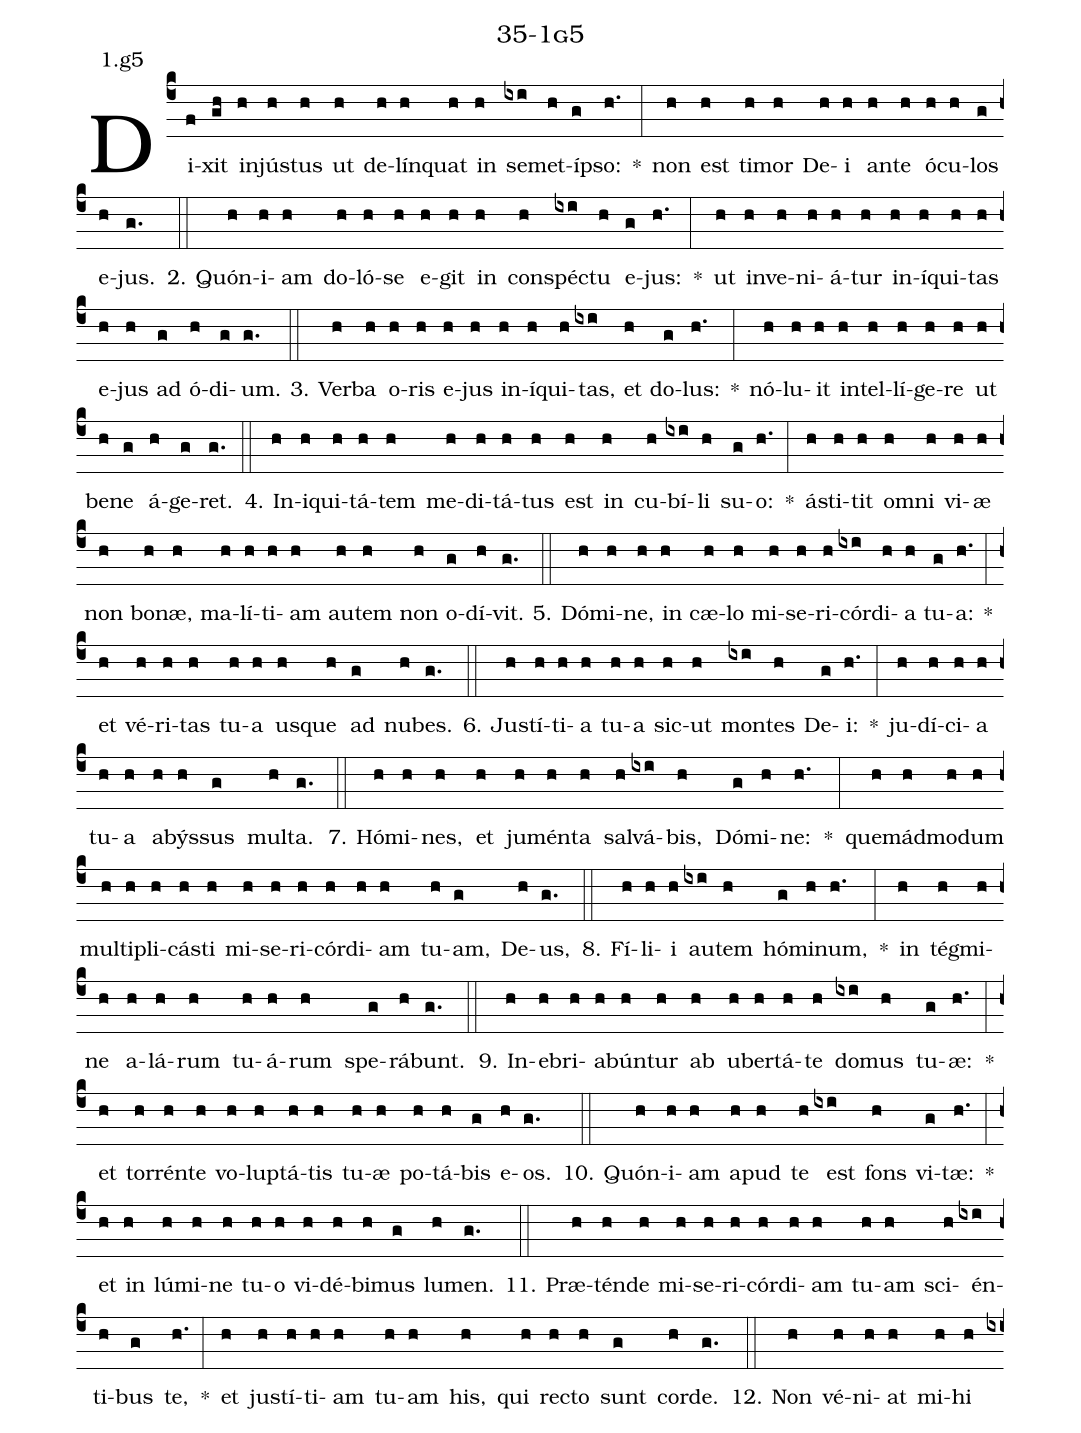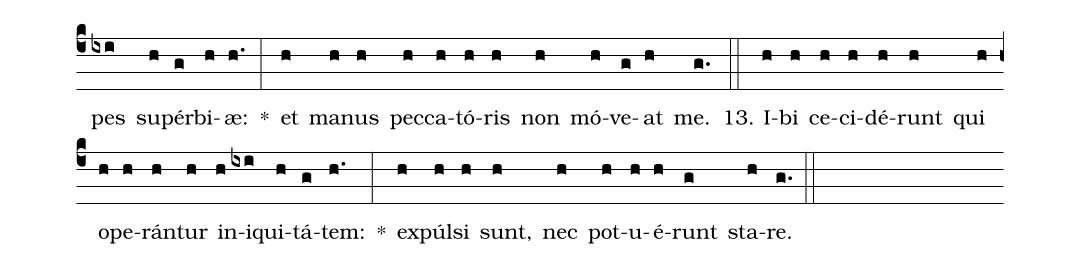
name: 35-1g5;
annotation: 1.g5;
%%
(c4)Di(f)xit(gh) in(h)jús(h)tus(h) ut(h) de(h)lín(h)quat(h) in(h) se(ixi)met(h)íp(g)so:(h.) *(:) non(h) est(h) ti(h)mor(h) De(h)i(h) an(h)te(h) ó(h)cu(h)los(g) e(h)jus.(g.) (::)
2. Quón(h)i(h)am(h) do(h)ló(h)se(h) e(h)git(h) in(h) con(h)spéc(ixi)tu(h) e(g)jus:(h.) *(:) ut(h) in(h)ve(h)ni(h)á(h)tur(h) in(h)í(h)qui(h)tas(h) e(h)jus(h) ad(g) ó(h)di(g)um.(g.) (::)
3. Ver(h)ba(h) o(h)ris(h) e(h)jus(h) in(h)í(h)qui(h)tas,(ixi) et(h) do(g)lus:(h.) *(:) nó(h)lu(h)it(h) in(h)tel(h)lí(h)ge(h)re(h) ut(h) be(h)ne(g) á(h)ge(g)ret.(g.) (::)
4. In(h)i(h)qui(h)tá(h)tem(h) me(h)di(h)tá(h)tus(h) est(h) in(h) cu(h)bí(ixi)li(h) su(g)o:(h.) *(:) á(h)sti(h)tit(h) om(h)ni(h) vi(h)æ(h) non(h) bo(h)næ,(h) ma(h)lí(h)ti(h)am(h) au(h)tem(h) non(h) o(g)dí(h)vit.(g.) (::)
5. Dó(h)mi(h)ne,(h) in(h) cæ(h)lo(h) mi(h)se(h)ri(h)cór(ixi)di(h)a(h) tu(g)a:(h.) *(:) et(h) vé(h)ri(h)tas(h) tu(h)a(h) us(h)que(h) ad(g) nu(h)bes.(g.) (::)
6. Jus(h)tí(h)ti(h)a(h) tu(h)a(h) sic(h)ut(h) mon(ixi)tes(h) De(g)i:(h.) *(:) ju(h)dí(h)ci(h)a(h) tu(h)a(h) a(h)býs(h)sus(g) mul(h)ta.(g.) (::)
7. Hó(h)mi(h)nes,(h) et(h) ju(h)mén(h)ta(h) sal(h)vá(ixi)bis,(h) Dó(g)mi(h)ne:(h.) *(:) quem(h)ád(h)mo(h)dum(h) mul(h)ti(h)pli(h)cás(h)ti(h) mi(h)se(h)ri(h)cór(h)di(h)am(h) tu(h)am,(g) De(h)us,(g.) (::)
8. Fí(h)li(h)i(h) au(ixi)tem(h) hó(g)mi(h)num,(h.) *(:) in(h) tég(h)mi(h)ne(h) a(h)lá(h)rum(h) tu(h)á(h)rum(h) spe(g)rá(h)bunt.(g.) (::)
9. In(h)e(h)bri(h)a(h)bún(h)tur(h) ab(h) u(h)ber(h)tá(h)te(h) do(ixi)mus(h) tu(g)æ:(h.) *(:) et(h) tor(h)rén(h)te(h) vo(h)lup(h)tá(h)tis(h) tu(h)æ(h) po(h)tá(h)bis(g) e(h)os.(g.) (::)
10. Quón(h)i(h)am(h) a(h)pud(h) te(h) est(ixi) fons(h) vi(g)tæ:(h.) *(:) et(h) in(h) lú(h)mi(h)ne(h) tu(h)o(h) vi(h)dé(h)bi(h)mus(g) lu(h)men.(g.) (::)
11. Præ(h)tén(h)de(h) mi(h)se(h)ri(h)cór(h)di(h)am(h) tu(h)am(h) sci(h)én(ixi)ti(h)bus(g) te,(h.) *(:) et(h) jus(h)tí(h)ti(h)am(h) tu(h)am(h) his,(h) qui(h) rec(h)to(h) sunt(g) cor(h)de.(g.) (::)
12. Non(h) vé(h)ni(h)at(h) mi(h)hi(h) pes(ixi) su(h)pér(g)bi(h)æ:(h.) *(:) et(h) ma(h)nus(h) pec(h)ca(h)tó(h)ris(h) non(h) mó(h)ve(g)at(h) me.(g.) (::)
13. I(h)bi(h) ce(h)ci(h)dé(h)runt(h) qui(h) o(h)pe(h)rán(h)tur(h) in(h)i(ixi)qui(h)tá(g)tem:(h.) *(:) ex(h)púl(h)si(h) sunt,(h) nec(h) pot(h)u(h)é(h)runt(g) sta(h)re.(g.) (::)
